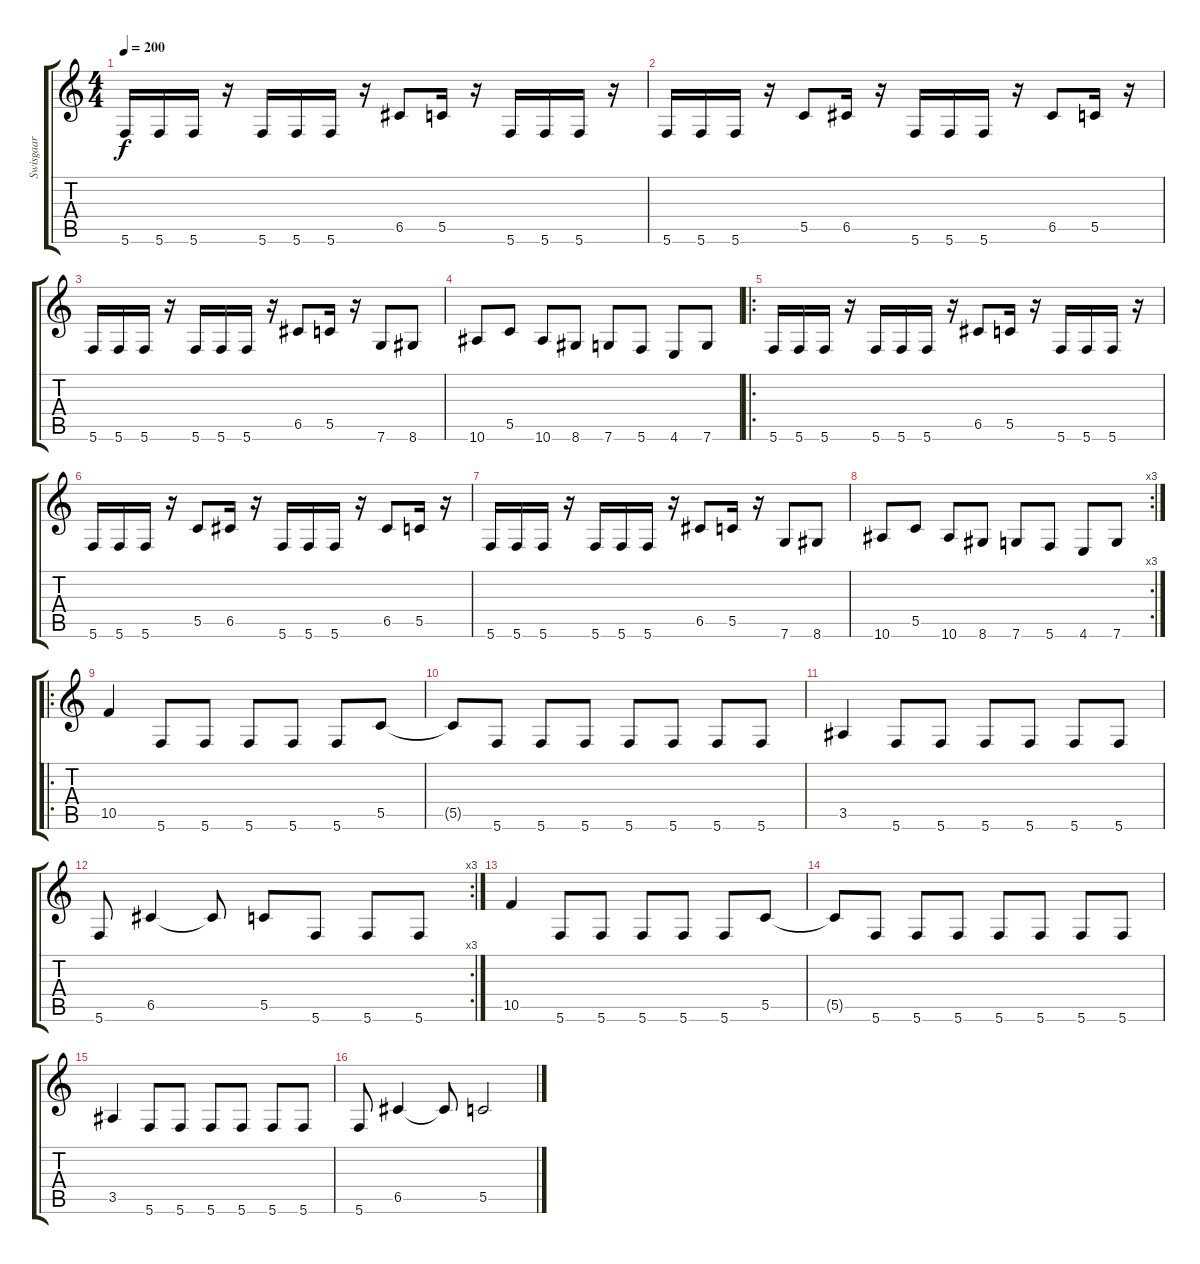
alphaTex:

\track ("Swisgaar" "Swisgaar") {instrument overdrivenguitar}
\staff {score tabs}
\tuning (D4 A3 F3 C3 G2 C2) {hide}
\ts (4 4)
\tempo 200
\clef g2
\ks c
5.6.16{dy f} 5.6.16 5.6.16 r.16 5.6.16 5.6.16 5.6.16 r.16 6.5.8 5.5.16 r.16 5.6.16 5.6.16 5.6.16 r.16 |
5.6.16 5.6.16 5.6.16 r.16 5.5.8 6.5.16 r.16 5.6.16 5.6.16 5.6.16 r.16 6.5.8 5.5.16 r.16 |
5.6.16 5.6.16 5.6.16 r.16 5.6.16 5.6.16 5.6.16 r.16 6.5.8 5.5.16 r.16 7.6.8 8.6.8 |
10.6.8 5.5.8 10.6.8 8.6.8 7.6.8 5.6.8 4.6.8 7.6.8 |
\ro
5.6.16 5.6.16 5.6.16 r.16 5.6.16 5.6.16 5.6.16 r.16 6.5.8 5.5.16 r.16 5.6.16 5.6.16 5.6.16 r.16 |
5.6.16 5.6.16 5.6.16 r.16 5.5.8 6.5.16 r.16 5.6.16 5.6.16 5.6.16 r.16 6.5.8 5.5.16 r.16 |
5.6.16 5.6.16 5.6.16 r.16 5.6.16 5.6.16 5.6.16 r.16 6.5.8 5.5.16 r.16 7.6.8 8.6.8 |
\rc 3
10.6.8 5.5.8 10.6.8 8.6.8 7.6.8 5.6.8 4.6.8 7.6.8 |
\ro
10.5.4 5.6.8 5.6.8 5.6.8 5.6.8 5.6.8 5.5.8 |
5.5{t}.8 5.6.8 5.6.8 5.6.8 5.6.8 5.6.8 5.6.8 5.6.8 |
3.5.4 5.6.8 5.6.8 5.6.8 5.6.8 5.6.8 5.6.8 |
\rc 3
5.6.8 6.5.4 6.5{t}.8 5.5.8 5.6.8 5.6.8 5.6.8 |
10.5.4 5.6.8 5.6.8 5.6.8 5.6.8 5.6.8 5.5.8 |
5.5{t}.8 5.6.8 5.6.8 5.6.8 5.6.8 5.6.8 5.6.8 5.6.8 |
3.5.4 5.6.8 5.6.8 5.6.8 5.6.8 5.6.8 5.6.8 |
5.6.8 6.5.4 6.5{t}.8 5.5.2
